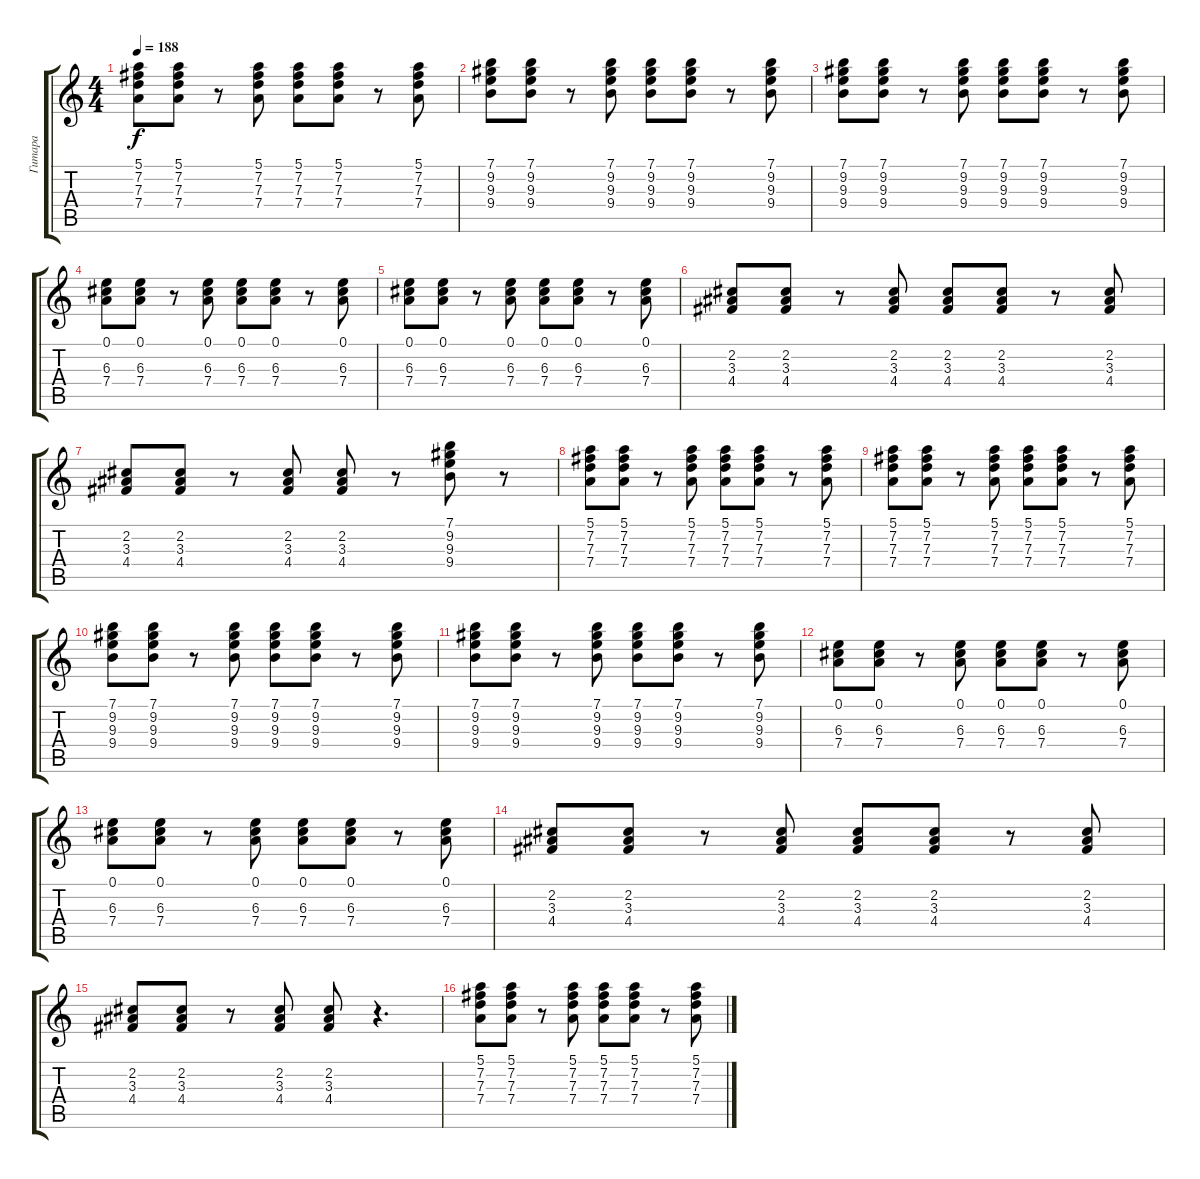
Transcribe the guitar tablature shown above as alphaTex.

\track ("Гитара" "Гитара") {instrument electricguitarclean}
\staff {score tabs}
\tuning (E4 B3 G3 D3 A2 E2) {hide}
\ts (4 4)
\tempo 188
\clef g2
\ks c
(5.1 7.2 7.3 7.4).8{dy f} (5.1 7.2 7.3 7.4).8 r.8 (5.1 7.2 7.3 7.4).8 (5.1 7.2 7.3 7.4).8 (5.1 7.2 7.3 7.4).8 r.8 (5.1 7.2 7.3 7.4).8 |
(7.1 9.2 9.3 9.4).8 (7.1 9.2 9.3 9.4).8 r.8 (7.1 9.2 9.3 9.4).8 (7.1 9.2 9.3 9.4).8 (7.1 9.2 9.3 9.4).8 r.8 (7.1 9.2 9.3 9.4).8 |
(7.1 9.2 9.3 9.4).8 (7.1 9.2 9.3 9.4).8 r.8 (7.1 9.2 9.3 9.4).8 (7.1 9.2 9.3 9.4).8 (7.1 9.2 9.3 9.4).8 r.8 (7.1 9.2 9.3 9.4).8 |
(0.1 6.3 7.4).8 (0.1 6.3 7.4).8 r.8 (0.1 6.3 7.4).8 (0.1 6.3 7.4).8 (0.1 6.3 7.4).8 r.8 (0.1 6.3 7.4).8 |
(0.1 6.3 7.4).8 (0.1 6.3 7.4).8 r.8 (0.1 6.3 7.4).8 (0.1 6.3 7.4).8 (0.1 6.3 7.4).8 r.8 (0.1 6.3 7.4).8 |
(2.2 3.3 4.4).8 (2.2 3.3 4.4).8 r.8 (2.2 3.3 4.4).8 (2.2 3.3 4.4).8 (2.2 3.3 4.4).8 r.8 (2.2 3.3 4.4).8 |
(2.2 3.3 4.4).8 (2.2 3.3 4.4).8 r.8 (2.2 3.3 4.4).8 (2.2 3.3 4.4).8 r.8 (7.1 9.2 9.3 9.4).8 r.8 |
(5.1 7.2 7.3 7.4).8 (5.1 7.2 7.3 7.4).8 r.8 (5.1 7.2 7.3 7.4).8 (5.1 7.2 7.3 7.4).8 (5.1 7.2 7.3 7.4).8 r.8 (5.1 7.2 7.3 7.4).8 |
(5.1 7.2 7.3 7.4).8 (5.1 7.2 7.3 7.4).8 r.8 (5.1 7.2 7.3 7.4).8 (5.1 7.2 7.3 7.4).8 (5.1 7.2 7.3 7.4).8 r.8 (5.1 7.2 7.3 7.4).8 |
(7.1 9.2 9.3 9.4).8 (7.1 9.2 9.3 9.4).8 r.8 (7.1 9.2 9.3 9.4).8 (7.1 9.2 9.3 9.4).8 (7.1 9.2 9.3 9.4).8 r.8 (7.1 9.2 9.3 9.4).8 |
(7.1 9.2 9.3 9.4).8 (7.1 9.2 9.3 9.4).8 r.8 (7.1 9.2 9.3 9.4).8 (7.1 9.2 9.3 9.4).8 (7.1 9.2 9.3 9.4).8 r.8 (7.1 9.2 9.3 9.4).8 |
(0.1 6.3 7.4).8 (0.1 6.3 7.4).8 r.8 (0.1 6.3 7.4).8 (0.1 6.3 7.4).8 (0.1 6.3 7.4).8 r.8 (0.1 6.3 7.4).8 |
(0.1 6.3 7.4).8 (0.1 6.3 7.4).8 r.8 (0.1 6.3 7.4).8 (0.1 6.3 7.4).8 (0.1 6.3 7.4).8 r.8 (0.1 6.3 7.4).8 |
(2.2 3.3 4.4).8 (2.2 3.3 4.4).8 r.8 (2.2 3.3 4.4).8 (2.2 3.3 4.4).8 (2.2 3.3 4.4).8 r.8 (2.2 3.3 4.4).8 |
(2.2 3.3 4.4).8 (2.2 3.3 4.4).8 r.8 (2.2 3.3 4.4).8 (2.2 3.3 4.4).8 r.4{d} |
(5.1 7.2 7.3 7.4).8 (5.1 7.2 7.3 7.4).8 r.8 (5.1 7.2 7.3 7.4).8 (5.1 7.2 7.3 7.4).8 (5.1 7.2 7.3 7.4).8 r.8 (5.1 7.2 7.3 7.4).8
